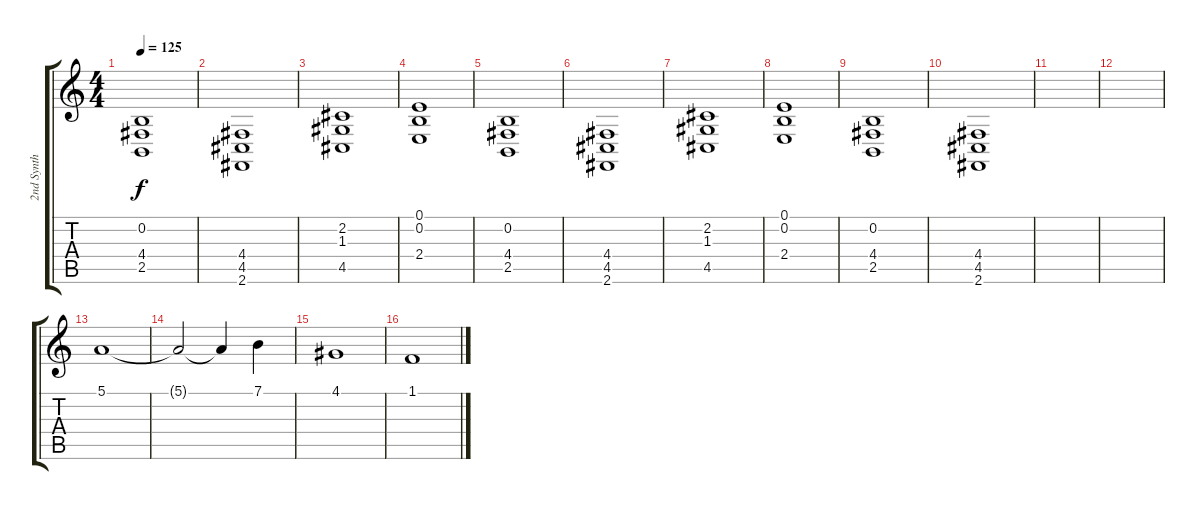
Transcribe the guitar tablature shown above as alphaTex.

\track ("2nd Synth" "2nd Synth") {instrument choiraahs}
\staff {score tabs}
\tuning (E4 B3 G3 D3 A2 E2) {hide}
\ts (4 4)
\tempo 125
\clef g2
\ks c
(0.2 4.4 2.5).1{dy f} |
(4.4 4.5 2.6).1 |
(2.2 1.3 4.5).1 |
(0.1 0.2 2.4).1 |
(0.2 4.4 2.5).1 |
(4.4 4.5 2.6).1 |
(2.2 1.3 4.5).1 |
(0.1 0.2 2.4).1 |
(0.2 4.4 2.5).1 |
(4.4 4.5 2.6).1 |
|
|
5.1.1 |
5.1{t}.2 5.1{t}.4 7.1.4 |
4.1.1 |
1.1.1
